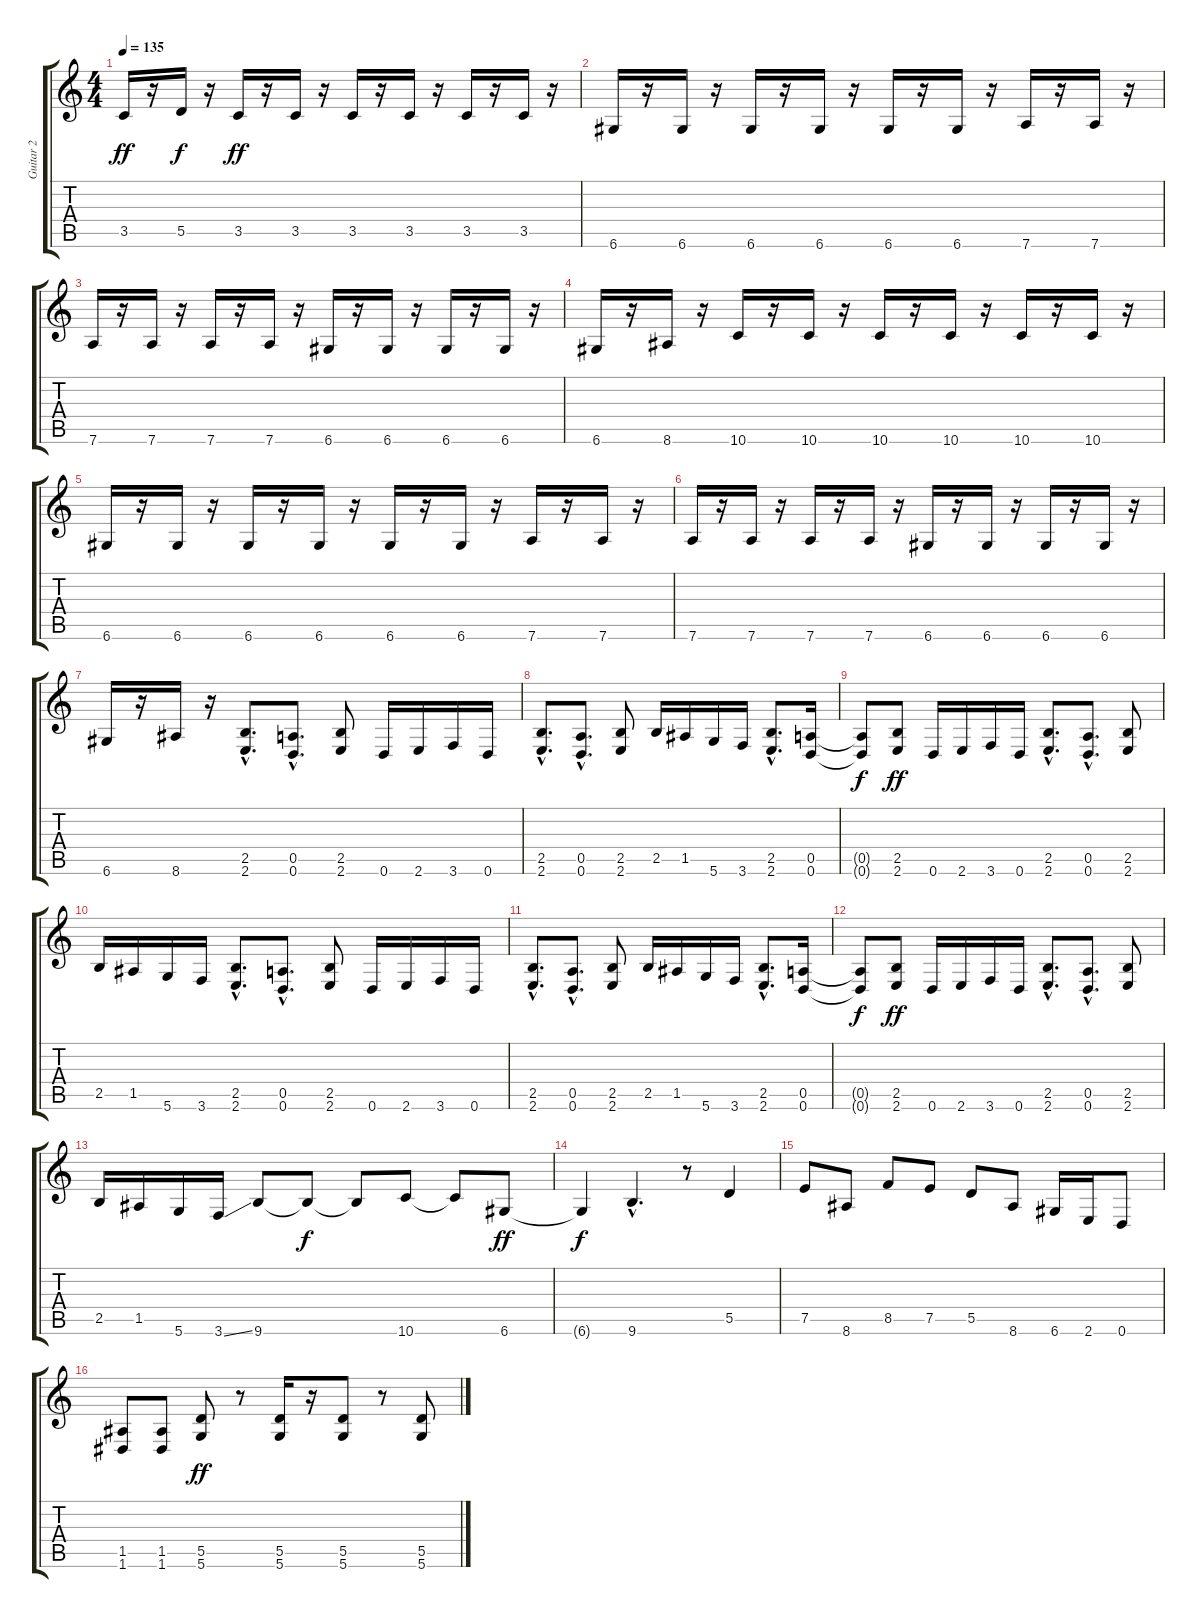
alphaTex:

\track ("Guitar 2" "Guitar 2") {instrument distortionguitar}
\staff {score tabs}
\tuning (E4 B3 G3 D3 A2 D2) {hide}
\ts (4 4)
\tempo 135
\clef g2
\ks c
3.5.16{dy ff} r.16 5.5.16{dy f} r.16 3.5.16{dy ff} r.16 3.5.16 r.16 3.5.16 r.16 3.5.16 r.16 3.5.16 r.16 3.5.16 r.16 |
6.6.16 r.16 6.6.16 r.16 6.6.16 r.16 6.6.16 r.16 6.6.16 r.16 6.6.16 r.16 7.6.16 r.16 7.6.16 r.16 |
7.6.16 r.16 7.6.16 r.16 7.6.16 r.16 7.6.16 r.16 6.6.16 r.16 6.6.16 r.16 6.6.16 r.16 6.6.16 r.16 |
6.6.16 r.16 8.6.16 r.16 10.6.16 r.16 10.6.16 r.16 10.6.16 r.16 10.6.16 r.16 10.6.16 r.16 10.6.16 r.16 |
6.6.16 r.16 6.6.16 r.16 6.6.16 r.16 6.6.16 r.16 6.6.16 r.16 6.6.16 r.16 7.6.16 r.16 7.6.16 r.16 |
7.6.16 r.16 7.6.16 r.16 7.6.16 r.16 7.6.16 r.16 6.6.16 r.16 6.6.16 r.16 6.6.16 r.16 6.6.16 r.16 |
6.6.16 r.16 8.6.16 r.16 (2.5{hac} 2.6{hac}).8{d} (0.5{hac} 0.6{hac}).8{d} (2.5 2.6).8 0.6.16 2.6.16 3.6.16 0.6.16 |
(2.5{hac} 2.6{hac}).8{d} (0.5{hac} 0.6{hac}).8{d} (2.5 2.6).8 2.5.16 1.5.16 5.6.16 3.6.16 (2.5{hac} 2.6{hac}).8{d} (0.5 0.6).16 |
(0.5{t} 0.6{t}).8{dy f} (2.5 2.6).8{dy ff} 0.6.16 2.6.16 3.6.16 0.6.16 (2.5{hac} 2.6{hac}).8{d} (0.5{hac} 0.6{hac}).8{d} (2.5 2.6).8 |
2.5.16 1.5.16 5.6.16 3.6.16 (2.5{hac} 2.6{hac}).8{d} (0.5{hac} 0.6{hac}).8{d} (2.5 2.6).8 0.6.16 2.6.16 3.6.16 0.6.16 |
(2.5{hac} 2.6{hac}).8{d} (0.5{hac} 0.6{hac}).8{d} (2.5 2.6).8 2.5.16 1.5.16 5.6.16 3.6.16 (2.5{hac} 2.6{hac}).8{d} (0.5 0.6).16 |
(0.5{t} 0.6{t}).8{dy f} (2.5 2.6).8{dy ff} 0.6.16 2.6.16 3.6.16 0.6.16 (2.5{hac} 2.6{hac}).8{d} (0.5{hac} 0.6{hac}).8{d} (2.5 2.6).8 |
2.5.16 1.5.16 5.6.16 3.6{ss}.16 9.6.8 9.6{t}.8{dy f} 9.6{t}.8 10.6.8 10.6{t}.8 6.6.8{dy ff} |
6.6{t}.4{dy f} 9.6{hac}.4{d} r.8 5.5.4 |
7.5.8 8.6.8 8.5.8 7.5.8 5.5.8 8.6.8 6.6.16 2.6.16 0.6.8 |
(1.5 1.6).8 (1.5 1.6).8 (5.5 5.6).8{dy ff} r.8 (5.5 5.6).16 r.16 (5.5 5.6).8 r.8 (5.5 5.6).8
